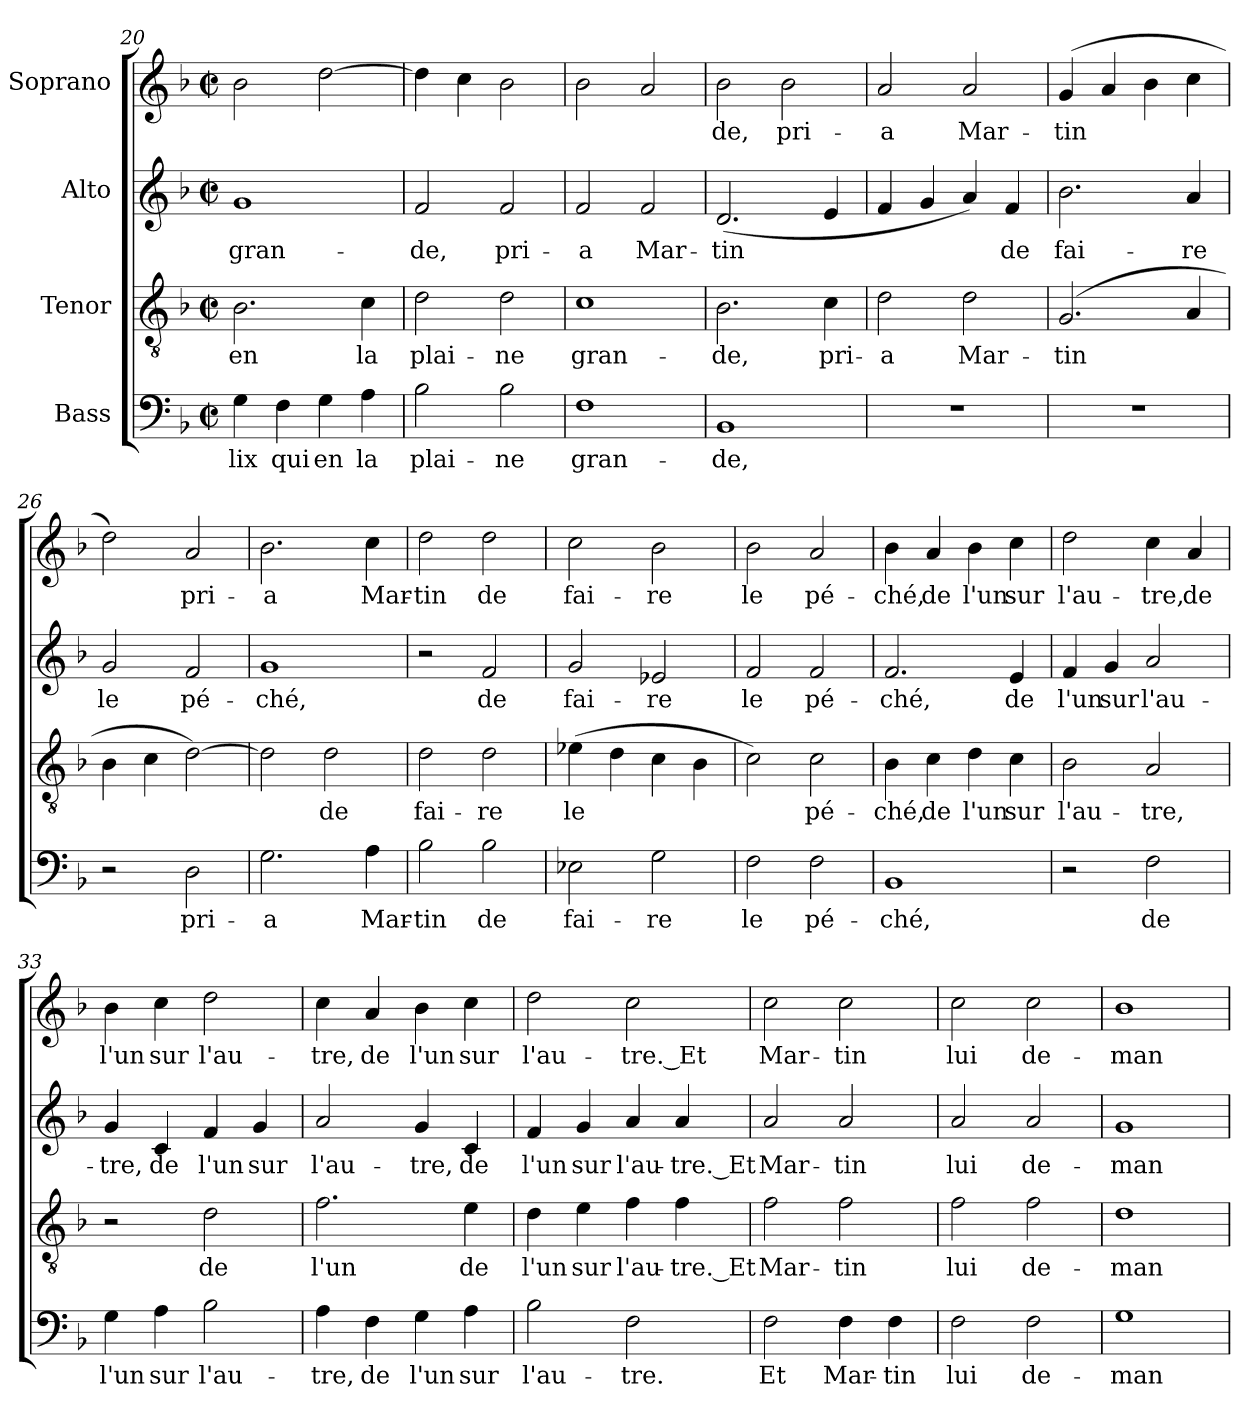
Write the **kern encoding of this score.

**kern	**text	**kern	**text	**kern	**text	**kern	**text
*part4	*part4	*part3	*part3	*part2	*part2	*part1	*part1
*staff4	*staff4	*staff3	*staff3	*staff2	*staff2	*staff1	*staff1
*I"Bass	*	*I"Tenor	*	*I"Alto	*	*I"Soprano	*
*clefF4	*	*clefGv2	*	*clefG2	*	*clefG2	*
*k[b-]	*	*k[b-]	*	*k[b-]	*	*k[b-]	*
*F:	*	*F:	*	*F:	*	*F:	*
*M2/2	*	*M2/2	*	*M2/2	*	*M2/2	*
*met(c|)	*	*met(c|)	*	*met(c|)	*	*met(c|)	*
=20	=20	=20	=20	=20	=20	=20	=20
4G\	-lix	2.B-\	en	1g	gran-	2b-\	.
4F\	qui	.	.	.	.	.	.
4G\	en	.	.	.	.	[2dd\	.
4A\	la	4c\	la	.	.	.	.
=21	=21	=21	=21	=21	=21	=21	=21
2B-\	plai-	2d\	plai-	2f/	-de,	4dd\]	.
.	.	.	.	.	.	4cc\	.
2B-\	-ne	2d\	-ne	2f/	pri-	2b-\	.
!!LO:LB:g=z
=22	=22	=22	=22	=22	=22	=22	=22
1F	gran-	1c	gran-	2f/	-a	2b-\	.
.	.	.	.	2f/	Mar-	2a/	.
=23	=23	=23	=23	=23	=23	=23	=23
1BB-	-de,	2.B-\	-de,	(2.d/	-tin	2b-\	-de,
.	.	.	.	.	.	2b-\	pri-
.	.	4c\	pri-	4e/	.	.	.
=24	=24	=24	=24	=24	=24	=24	=24
1r	.	2d\	-a	4f/	.	2a/	-a
.	.	.	.	4g/	.	.	.
.	.	2d\	Mar-	4a/)	.	2a/	Mar-
.	.	.	.	4f/	de	.	.
=25	=25	=25	=25	=25	=25	=25	=25
1r	.	(2.G/	-tin	2.b-\	fai-	(4g/	-tin
.	.	.	.	.	.	4a/	.
.	.	.	.	.	.	4b-\	.
.	.	4A/	.	4a/	-re	4cc\	.
=26	=26	=26	=26	=26	=26	=26	=26
2r	.	4B-\	.	2g/	le	2dd\)	.
.	.	4c\	.	.	.	.	.
2D\	pri-	[2d\)	.	2f/	pé-	2a/	pri-
=27	=27	=27	=27	=27	=27	=27	=27
2.G\	-a	2d\]	.	1g	-ché,	2.b-\	-a
.	.	2d\	de	.	.	.	.
4A\	Mar-	.	.	.	.	4cc\	Mar-
=28	=28	=28	=28	=28	=28	=28	=28
2B-\	-tin	2d\	fai-	2r	.	2dd\	-tin
2B-\	de	2d\	-re	2f/	de	2dd\	de
!!LO:LB:g=z
=29	=29	=29	=29	=29	=29	=29	=29
2E-X\	fai-	(4e-X\	le	2g/	fai-	2cc\	fai-
.	.	4d\	.	.	.	.	.
2G\	-re	4c\	.	2e-X/	-re	2b-\	-re
.	.	4B-\	.	.	.	.	.
=30	=30	=30	=30	=30	=30	=30	=30
2F\	le	2c\)	.	2f/	le	2b-\	le
2F\	pé-	2c\	pé-	2f/	pé-	2a/	pé-
=31	=31	=31	=31	=31	=31	=31	=31
1BB-	-ché,	4B-\	ché,	2.f/	-ché,	4b-\	-ché,
.	.	4c\	de	.	.	4a/	de
.	.	4d\	l'un	.	.	4b-\	l'un
.	.	4c\	sur	4e/	de	4cc\	sur
=32	=32	=32	=32	=32	=32	=32	=32
2r	.	2B-\	l'au-	4f/	l'un	2dd\	l'au-
.	.	.	.	4g/	sur	.	.
2F\	de	2A/	-tre,	2a/	l'au-	4cc\	-tre,
.	.	.	.	.	.	4a/	de
=33	=33	=33	=33	=33	=33	=33	=33
4G\	l'un	2r	.	4g/	-tre,	4b-\	l'un
4A\	sur	.	.	4c/	de	4cc\	sur
2B-\	l'au-	2d\	de	4f/	l'un	2dd\	l'au-
.	.	.	.	4g/	sur	.	.
=34	=34	=34	=34	=34	=34	=34	=34
4A\	-tre,	2.f\	l'un	2a/	l'au-	4cc\	-tre,
4F\	de	.	.	.	.	4a/	de
4G\	l'un	.	.	4g/	-tre,	4b-\	l'un
4A\	sur	4e\	de	4c/	de	4cc\	sur
=35	=35	=35	=35	=35	=35	=35	=35
2B-\	l'au-	4d\	l'un	4f/	l'un	2dd\	l'au-
.	.	4e\	sur	4g/	sur	.	.
2F\	-tre.	4f\	l'au-	4a/	l'au-	2cc\	-tre._Et
.	.	4f\	-tre._Et	4a/	-tre._Et	.	.
!!LO:PB:g=z
=36	=36	=36	=36	=36	=36	=36	=36
2F\	Et	2f\	-Mar-	2a/	-Mar-	2cc\	Mar-
4F\	Mar-	2f\	tin	2a/	tin	2cc\	-tin
4F\	-tin	.	.	.	.	.	.
=37	=37	=37	=37	=37	=37	=37	=37
2F\	lui	2f\	lui	2a/	lui	2cc\	lui
2F\	de-	2f\	de-	2a/	de-	2cc\	de-
=38	=38	=38	=38	=38	=38	=38	=38
1G	-man-	1d	-man-	1g	-man-	1b-	-man-
=	=	=	=	=	=	=	=
*-	*-	*-	*-	*-	*-	*-	*-
